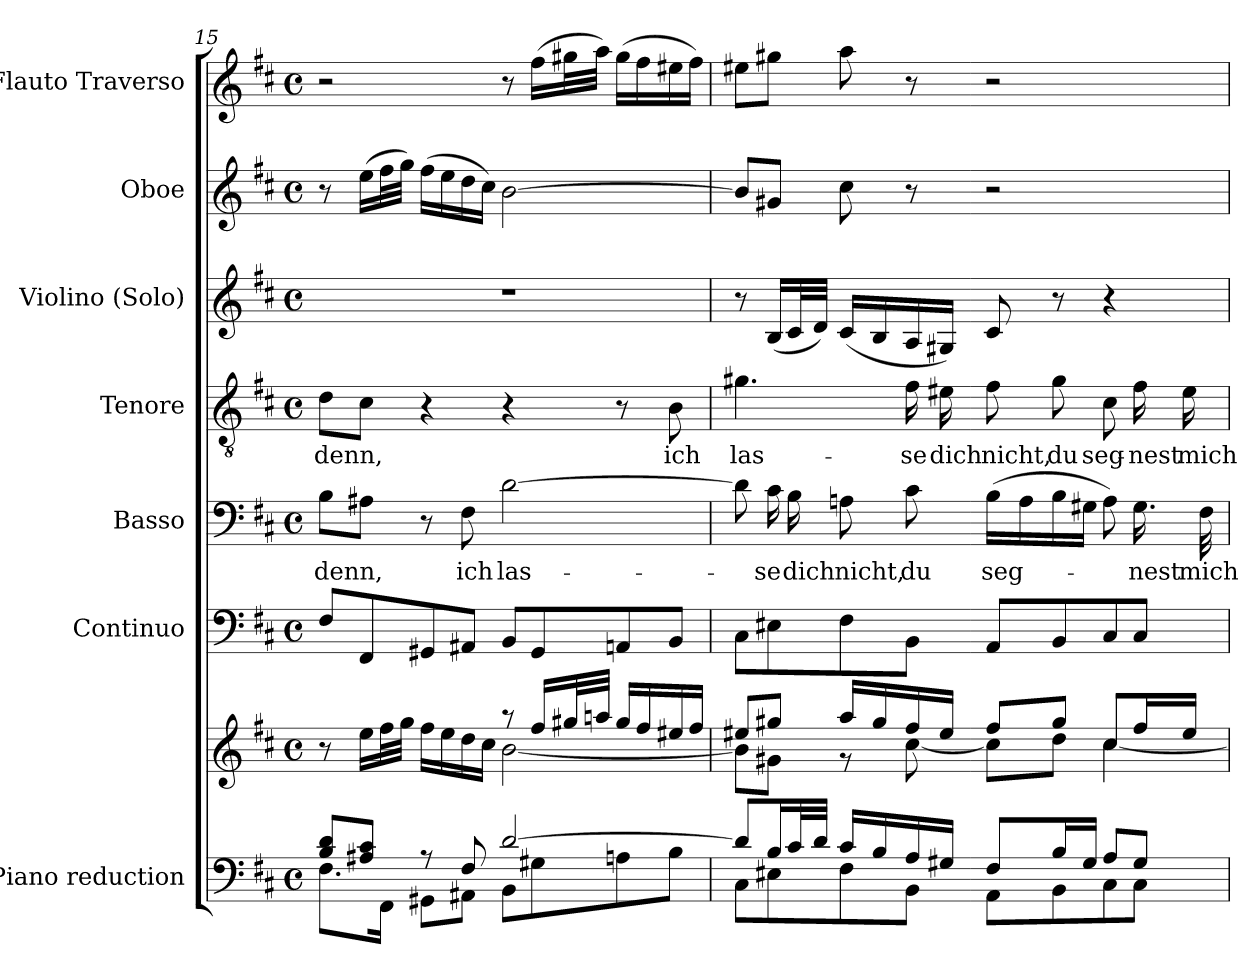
**kern	**kern	**kern	**kern	**text	**kern	**text	**kern	**kern	**kern
*part7	*part7	*part6	*part5	*part5	*part4	*part4	*part3	*part2	*part1
*staff8	*staff7	*staff6	*staff5	*staff5	*staff4	*staff4	*staff3	*staff2	*staff1
*I"Piano reduction	*	*I"Continuo	*I"Basso	*	*I"Tenore	*	*I"Violino (Solo)	*I"Oboe	*I"Flauto Traverso
*I'Pno	*	*	*	*	*	*	*I'Vln	*I'Ob	*I'Fl
!!LO:PB:g=z
*clefF4	*clefG2	*clefF4	*clefF4	*	*clefGv2	*	*clefG2	*clefG2	*clefG2
*k[f#c#]	*k[f#c#]	*k[f#c#]	*k[f#c#]	*	*k[f#c#]	*	*k[f#c#]	*k[f#c#]	*k[f#c#]
*M4/4	*M4/4	*M4/4	*M4/4	*	*M4/4	*	*M4/4	*M4/4	*M4/4
*met(c)	*met(c)	*met(c)	*met(c)	*	*met(c)	*	*met(c)	*met(c)	*met(c)
=15	=15	=15	=15	=15	=15	=15	=15	=15	=15
*^	*^	*	*	*	*	*	*	*	*
!	!	!	!	!	!	!LO:LY:b	!	!LO:LY:b	!	!	!
8B/ 8d/L	8.F#\L	8r	8ryy	8F#/L	8B\L	denn,	8d\L	denn,	1r	8r	2r
8A#X/ 8c#/J	.	8ryy	16ee\LL	8FF#/	8A#X\J	.	8c#\J	.	.	(16ee\LL	.
.	16FF#\Jk	.	32ff#\L	.	.	.	.	.	.	32ff#\L	.
.	.	.	32gg\JJJ	.	.	.	.	.	.	32gg\JJJ)	.
8r	8GG#X\L	4ryy	16ff#\LL	8GG#X/	8r	.	4r	.	.	(16ff#\LL	.
.	.	.	16ee\	.	.	.	.	.	.	16ee\	.
!	!	!	!	!	!	!LO:LY:b	!	!	!	!	!
8F#/	8AA#X\J	.	16dd\	8AA#X/J	8F#\	ich	.	.	.	16dd\	.
.	.	.	16cc#\JJ	.	.	.	.	.	.	16cc#\JJ)	.
!	!	!	!	!	!	!LO:LY:b	!	!	!	!	!
[2d/	8BB\L	8r	[2b\	8BB/L	[2d\	las-	4r	.	.	[2b\	8r
.	8G#X\	16ff#/LL	.	8GG#/	.	.	.	.	.	.	(16ff#\LL
.	.	32gg#X/L	.	.	.	.	.	.	.	.	32gg#X\L
.	.	32aan/JJJ	.	.	.	.	.	.	.	.	32aa\JJJ)
.	8An\	16gg#/LL	.	8AAn/	.	.	8r	.	.	.	(16gg#\LL
.	.	16ff#/	.	.	.	.	.	.	.	.	16ff#\
!	!	!	!	!	!	!	!	!LO:LY:b	!	!	!
.	8B\J	16ee#X/	.	8BB/J	.	.	8B\	ich	.	.	16ee#X\
.	.	16ff#/JJ	.	.	.	.	.	.	.	.	16ff#\JJ)
=16	=16	=16	=16	=16	=16	=16	=16	=16	=16	=16	=16
!	!	!	!	!	!	!	!	!LO:LY:b	!	!	!
8d/L]	8C#\L	8ee#X/L	8b\L]	8C#\L	8d\]	.	4.g#X\	las-	8r	8b/L]	8ee#X\L
!	!	!	!	!	!	!LO:LY:b	!	!	!	!	!
16B/L	8E#X\	8gg#X/J	8g#X\J	8E#X\	16c#\	-se	.	.	(16B/LL	8g#X/J	8gg#X\J
!	!	!	!	!	!	!LO:LY:b	!	!	!	!	!
32c#/L	.	.	.	.	16B\	dich	.	.	32c#/L	.	.
32d/JJJ	.	.	.	.	.	.	.	.	32d/JJJ)	.	.
!	!	!	!	!	!	!LO:LY:b	!	!	!	!	!
16c#/LL	8F#\	16aa/LL	8r	8F#\	8An\	nicht,	.	.	(16c#/LL	8cc#\	8aa\
16B/	.	16gg#/	.	.	.	.	.	.	16B/	.	.
!	!	!	!	!	!	!LO:LY:b	!	!LO:LY:b	!	!	!
16A/	8BB\J	16ff#/	[8cc#\	8BB\J	8c#\	du	16f#\	-se	16A/	8r	8r
!	!	!	!	!	!	!	!	!LO:LY:b	!	!	!
16G#X/JJ	.	16ee#/JJ	.	.	.	.	16e#X\	dich	16G#X/JJ)	.	.
!	!	!	!	!	!	!LO:LY:b	!	!LO:LY:b	!	!	!
8F#/L	8AA\L	8ff#/L	8cc#\L]	8AA/L	(16B\LL	seg-	8f#\	nicht,	8c#/	2r	2r
.	.	.	.	.	16A\	.	.	.	.	.	.
!	!	!	!	!	!	!	!	!LO:LY:b	!	!	!
16B/L	8BB\	8gg#/J	8dd\J	8BB/	16B\	.	8g#\	du	8r	.	.
16G#/JJ	.	.	.	.	16G#X\JJ	.	.	.	.	.	.
!	!	!	!	!	!	!	!	!LO:LY:b	!	!	!
8A/L	8C#\	8cc#/L	[4cc#\	8C#/	8A\)	.	8c#\	seg-	4r	.	.
!	!	!	!	!	!	!LO:LY:b	!	!LO:LY:b	!	!	!
8G#/J	8C#\J	16ff#/L	.	8C#/J	16.G#\	-nest	16f#\	-nest	.	.	.
!	!	!	!	!	!	!	!	!LO:LY:b	!	!	!
.	.	16ee#/JJ	.	.	.	.	16e#\	mich	.	.	.
!	!	!	!	!	!	!LO:LY:b	!	!	!	!	!
.	.	.	.	.	32F#\	mich	.	.	.	.	.
*v	*v	*	*	*	*	*	*	*	*	*	*
*	*v	*v	*	*	*	*	*	*	*	*
=	=	=	=	=	=	=	=	=	=
*-	*-	*-	*-	*-	*-	*-	*-	*-	*-
